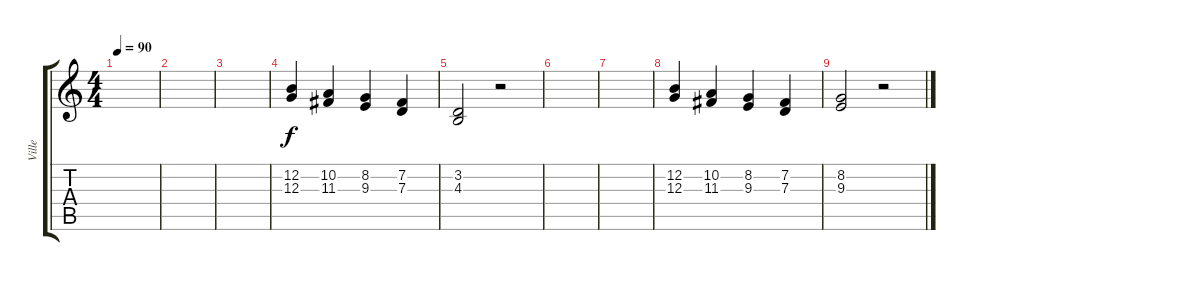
\track ("Ville" "Ville") {instrument flute}
\staff {score tabs}
\tuning (E4 B3 G3 D3 A2 E2) {hide}
\ts (4 4)
\tempo 90
\clef g2
\ks c
|
|
|
(12.2 12.3).4 (10.2 11.3).4 (8.2 9.3).4 (7.2 7.3).4 |
(3.2 4.3).2 r.2 |
|
|
(12.2 12.3).4 (10.2 11.3).4 (8.2 9.3).4 (7.2 7.3).4 |
(8.2 9.3).2 r.2
